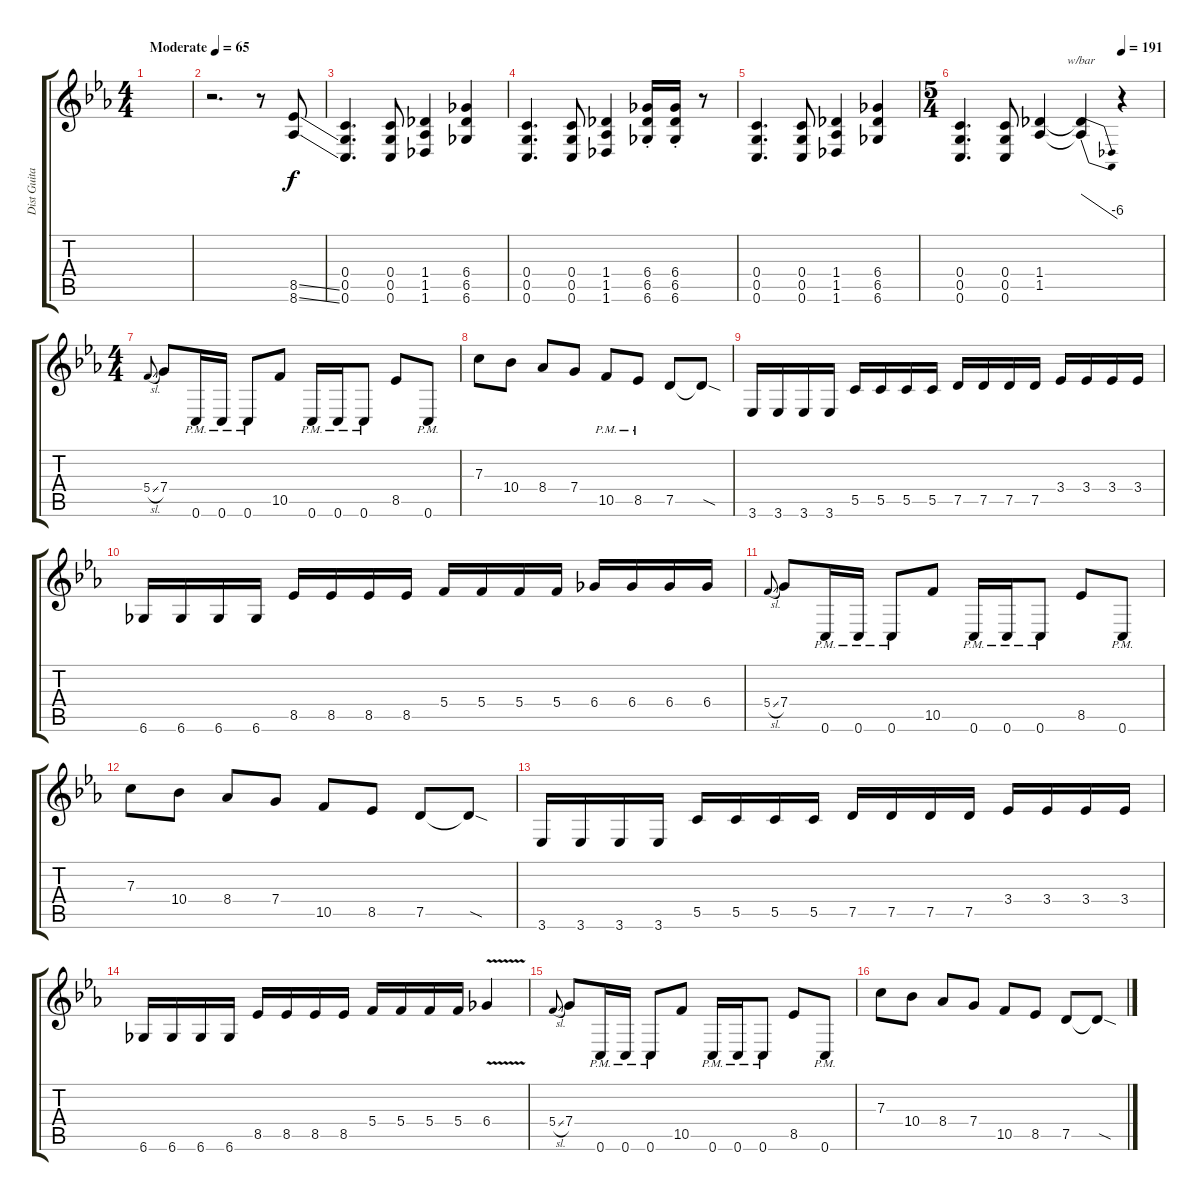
\track ("Dist Guitar Left" "Dist Guita") {instrument distortionguitar}
\staff {score tabs}
\tuning (D4 A3 F3 C3 G2 C2) {hide}
\ts (4 4)
\tempo (65 "Moderate")
\clef g2
\ks cminor
|
r.2{d volume 14} r.8 (8.5{ss} 8.6{ss}).8 |
(0.4 0.5 0.6).4{d} (0.4 0.5 0.6).8 (1.4 1.5 1.6).4 (6.4 6.5 6.6).4 |
(0.4 0.5 0.6).4{d} (0.4 0.5 0.6).8 (1.4 1.5 1.6).4 (6.4{st} 6.5{st} 6.6{st}).16 (6.4{st} 6.5{st} 6.6{st}).16 r.8 |
(0.4 0.5 0.6).4{d} (0.4 0.5 0.6).8 (1.4 1.5 1.6).4 (6.4 6.5 6.6).4 |
\ts (5 4)
\tempo (191 0.8)
(0.4 0.5 0.6).4{d} (0.4 0.5 0.6).8 (1.4 1.5).4 (1.4{t} 1.5{t}).4{tbe (dive default 0 0 60 -24)} r.4 |
\ts (4 4)
5.4{sl}.8{gr onbeat} 7.4.8 0.6{pm}.16 0.6{pm}.16 0.6{pm}.8 10.5.8 0.6{pm}.16 0.6{pm}.16 0.6{pm}.8 8.5.8 0.6{pm}.8 |
7.3.8 10.4.8 8.4.8 7.4.8 10.5{pm}.8 8.5{pm}.8 7.5.8 7.5{sod t}.8 |
3.6.16 3.6.16 3.6.16 3.6.16 5.5.16 5.5.16 5.5.16 5.5.16 7.5.16 7.5.16 7.5.16 7.5.16 3.4.16 3.4.16 3.4.16 3.4.16 |
6.6.16 6.6.16 6.6.16 6.6.16 8.5.16 8.5.16 8.5.16 8.5.16 5.4.16 5.4.16 5.4.16 5.4.16 6.4.16 6.4.16 6.4.16 6.4.16 |
5.4{sl}.8{gr onbeat} 7.4.8 0.6{pm}.16 0.6{pm}.16 0.6{pm}.8 10.5.8 0.6{pm}.16 0.6{pm}.16 0.6{pm}.8 8.5.8 0.6{pm}.8 |
7.3.8 10.4.8 8.4.8 7.4.8 10.5.8 8.5.8 7.5.8 7.5{sod t}.8 |
3.6.16 3.6.16 3.6.16 3.6.16 5.5.16 5.5.16 5.5.16 5.5.16 7.5.16 7.5.16 7.5.16 7.5.16 3.4.16 3.4.16 3.4.16 3.4.16 |
6.6.16 6.6.16 6.6.16 6.6.16 8.5.16 8.5.16 8.5.16 8.5.16 5.4.16 5.4.16 5.4.16 5.4.16 6.4{v}.4 |
5.4{sl}.8{gr onbeat} 7.4.8 0.6{pm}.16 0.6{pm}.16 0.6{pm}.8 10.5.8 0.6{pm}.16 0.6{pm}.16 0.6{pm}.8 8.5.8 0.6{pm}.8 |
7.3.8 10.4.8 8.4.8 7.4.8 10.5.8 8.5.8 7.5.8 7.5{sod t}.8
